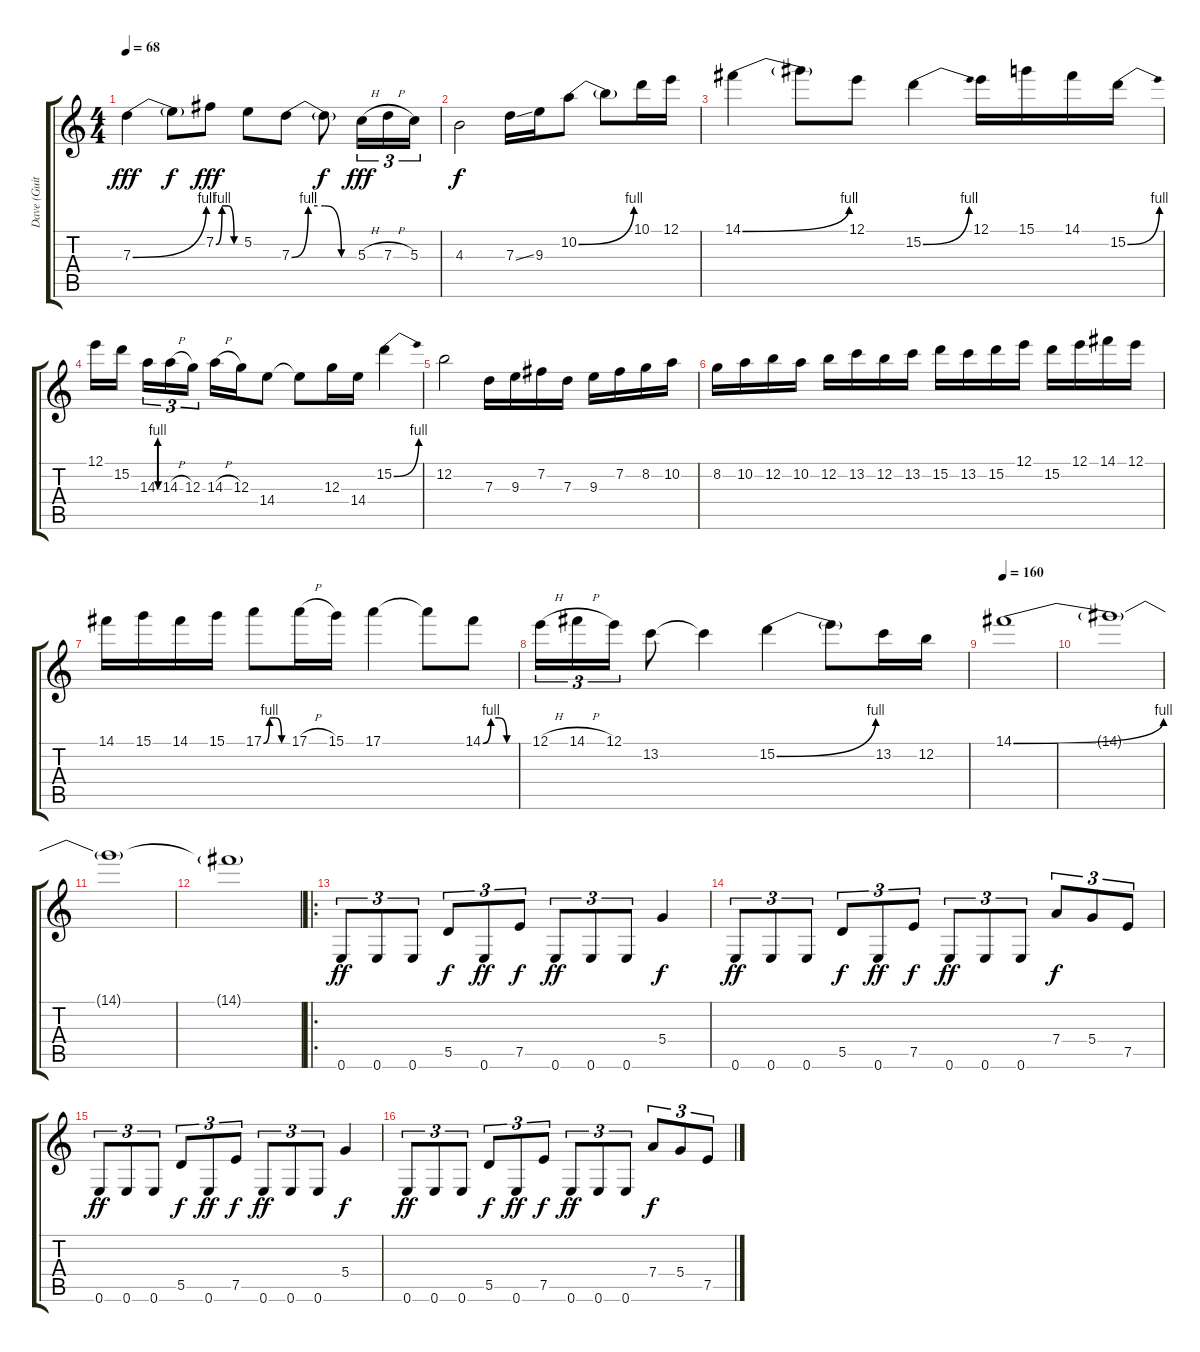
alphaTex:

\track ("Dave (Guitar 1)" "Dave (Guit") {instrument distortionguitar}
\staff {score tabs}
\tuning (E4 B3 G3 D3 A2 E2) {hide}
\ts (4 4)
\tempo 68
\clef g2
\ks c
7.3{be (bend 0 0 60 4)}.4{dy fff} 7.3{t}.8{dy f} 7.2{be (custom 0 0 15 4 30 4 45 0 60 0)}.8{dy fff} 5.2.8 7.3{be (custom 0 0 15 4 30 4 45 0 60 0)}.8 7.3{t}.8{dy f} 5.3{h}.16{tu (3 2) dy fff} 7.3{h}.16{tu (3 2)} 5.3.16{tu (3 2)} |
4.3.2{dy f} 7.3{ss}.16 9.3.16 10.2{be (bend 0 0 60 4)}.8 10.2{t}.8 10.1.16 12.1.16 |
14.1{be (bend 0 0 60 4)}.4 14.1{t}.8 12.1.8 15.2{be (bend 0 0 60 4)}.4 12.1.16 15.1.16 14.1.16 15.2{be (bend 0 0 60 4)}.16 |
12.1.16 15.2.16 14.3{be (custom 0 0 15 4 30 4 45 0 60 0)}.16{tu (3 2)} 14.3{h}.16{tu (3 2)} 12.3.16{tu (3 2)} 14.3{h}.16 12.3.16 14.4.8 14.4{t}.8 12.3.16 14.4.16 15.2{be (bend 0 0 60 4)}.4 |
12.2.2 7.3.16 9.3.16 7.2.16 7.3.16 9.3.16 7.2.16 8.2.16 10.2.16 |
8.2.16 10.2.16 12.2.16 10.2.16 12.2.16 13.2.16 12.2.16 13.2.16 15.2.16 13.2.16 15.2.16 12.1.16 15.2.16 12.1.16 14.1.16 12.1.16 |
14.1.16 15.1.16 14.1.16 15.1.16 17.1{be (custom 0 0 15 4 30 4 45 0 60 0)}.8 17.1{h}.16 15.1.16 17.1.4 17.1{t}.8 14.1{be (custom 0 0 15 4 30 4 45 0 60 0)}.8 |
12.1{h}.16{tu (3 2)} 14.1{h}.16{tu (3 2)} 12.1.16{tu (3 2)} 13.2.8 13.2{t}.4 15.2{be (bend 0 0 60 4)}.4 15.2{t}.8 13.2.16 12.2.16 |
\tempo 160
14.1{be (bend 0 0 60 4)}.1 |
14.1{t}.1 |
14.1{t}.1 |
14.1{t}.1 |
\ro
0.6.8{tu (3 2) dy ff volume 8} 0.6.8{tu (3 2)} 0.6.8{tu (3 2)} 5.5.8{tu (3 2) dy f} 0.6.8{tu (3 2) dy ff} 7.5.8{tu (3 2) dy f} 0.6.8{tu (3 2) dy ff} 0.6.8{tu (3 2)} 0.6.8{tu (3 2)} 5.4.4{dy f} |
0.6.8{tu (3 2) dy ff} 0.6.8{tu (3 2)} 0.6.8{tu (3 2)} 5.5.8{tu (3 2) dy f} 0.6.8{tu (3 2) dy ff} 7.5.8{tu (3 2) dy f} 0.6.8{tu (3 2) dy ff} 0.6.8{tu (3 2)} 0.6.8{tu (3 2)} 7.4.8{tu (3 2) dy f} 5.4.8{tu (3 2)} 7.5.8{tu (3 2)} |
0.6.8{tu (3 2) dy ff} 0.6.8{tu (3 2)} 0.6.8{tu (3 2)} 5.5.8{tu (3 2) dy f} 0.6.8{tu (3 2) dy ff} 7.5.8{tu (3 2) dy f} 0.6.8{tu (3 2) dy ff} 0.6.8{tu (3 2)} 0.6.8{tu (3 2)} 5.4.4{dy f} |
0.6.8{tu (3 2) dy ff} 0.6.8{tu (3 2)} 0.6.8{tu (3 2)} 5.5.8{tu (3 2) dy f} 0.6.8{tu (3 2) dy ff} 7.5.8{tu (3 2) dy f} 0.6.8{tu (3 2) dy ff} 0.6.8{tu (3 2)} 0.6.8{tu (3 2)} 7.4.8{tu (3 2) dy f} 5.4.8{tu (3 2)} 7.5.8{tu (3 2)}
